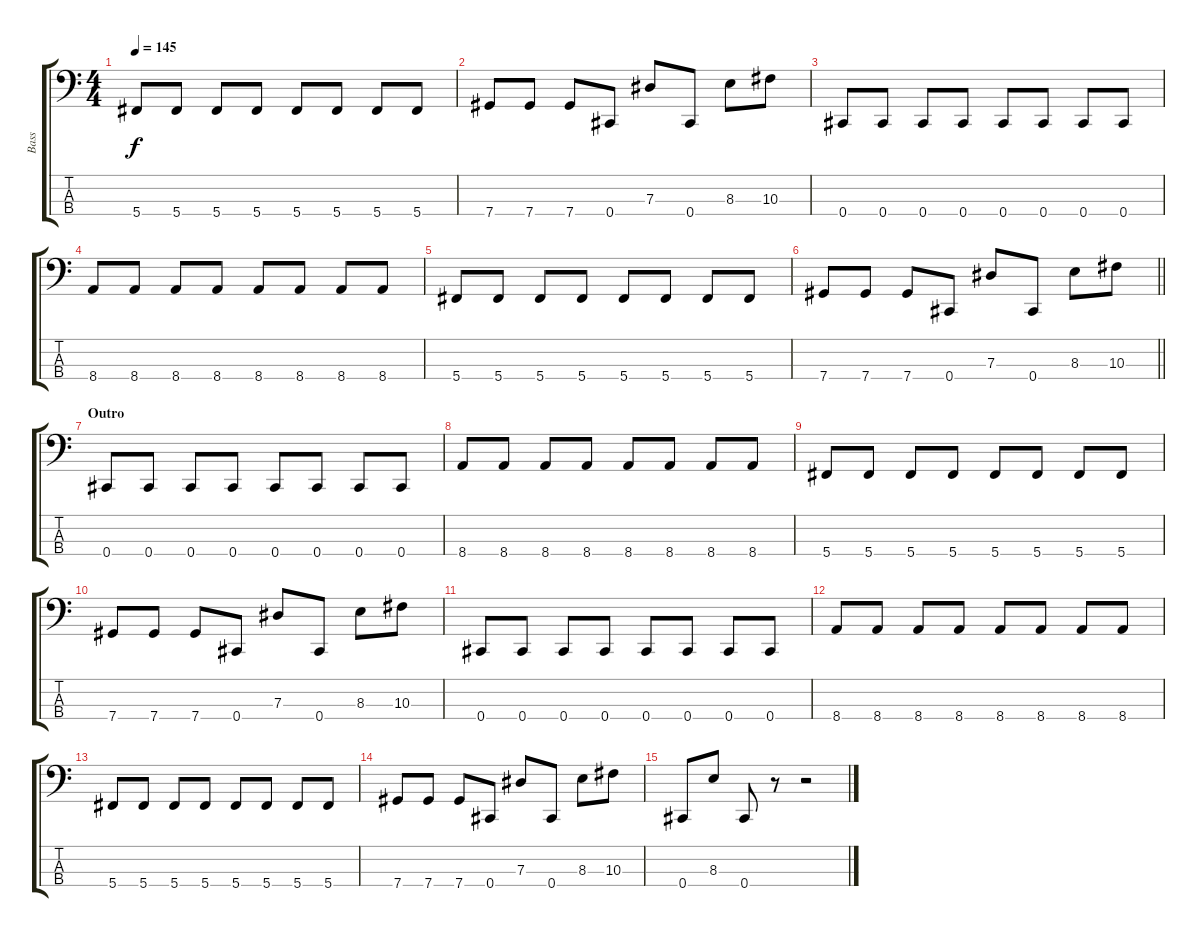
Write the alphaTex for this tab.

\track ("Bass" "Bass") {instrument electricbasspick}
\staff {score tabs}
\tuning (Gb2 Db2 Ab1 Db1) {hide}
\ts (4 4)
\tempo 145
\clef f4
\ks c
5.4.8{dy f} 5.4.8 5.4.8 5.4.8 5.4.8 5.4.8 5.4.8 5.4.8 |
7.4.8 7.4.8 7.4.8 0.4.8 7.3.8 0.4.8 8.3.8 10.3.8 |
0.4.8 0.4.8 0.4.8 0.4.8 0.4.8 0.4.8 0.4.8 0.4.8 |
8.4.8 8.4.8 8.4.8 8.4.8 8.4.8 8.4.8 8.4.8 8.4.8 |
5.4.8 5.4.8 5.4.8 5.4.8 5.4.8 5.4.8 5.4.8 5.4.8 |
\barLineRight lightlight
7.4.8 7.4.8 7.4.8 0.4.8 7.3.8 0.4.8 8.3.8 10.3.8 |
\section ("" "Outro")
0.4.8 0.4.8 0.4.8 0.4.8 0.4.8 0.4.8 0.4.8 0.4.8 |
8.4.8 8.4.8 8.4.8 8.4.8 8.4.8 8.4.8 8.4.8 8.4.8 |
5.4.8 5.4.8 5.4.8 5.4.8 5.4.8 5.4.8 5.4.8 5.4.8 |
7.4.8 7.4.8 7.4.8 0.4.8 7.3.8 0.4.8 8.3.8 10.3.8 |
0.4.8 0.4.8 0.4.8 0.4.8 0.4.8 0.4.8 0.4.8 0.4.8 |
8.4.8 8.4.8 8.4.8 8.4.8 8.4.8 8.4.8 8.4.8 8.4.8 |
5.4.8 5.4.8 5.4.8 5.4.8 5.4.8 5.4.8 5.4.8 5.4.8 |
7.4.8 7.4.8 7.4.8 0.4.8 7.3.8 0.4.8 8.3.8 10.3.8 |
0.4.8 8.3.8 0.4.8 r.8 r.2
